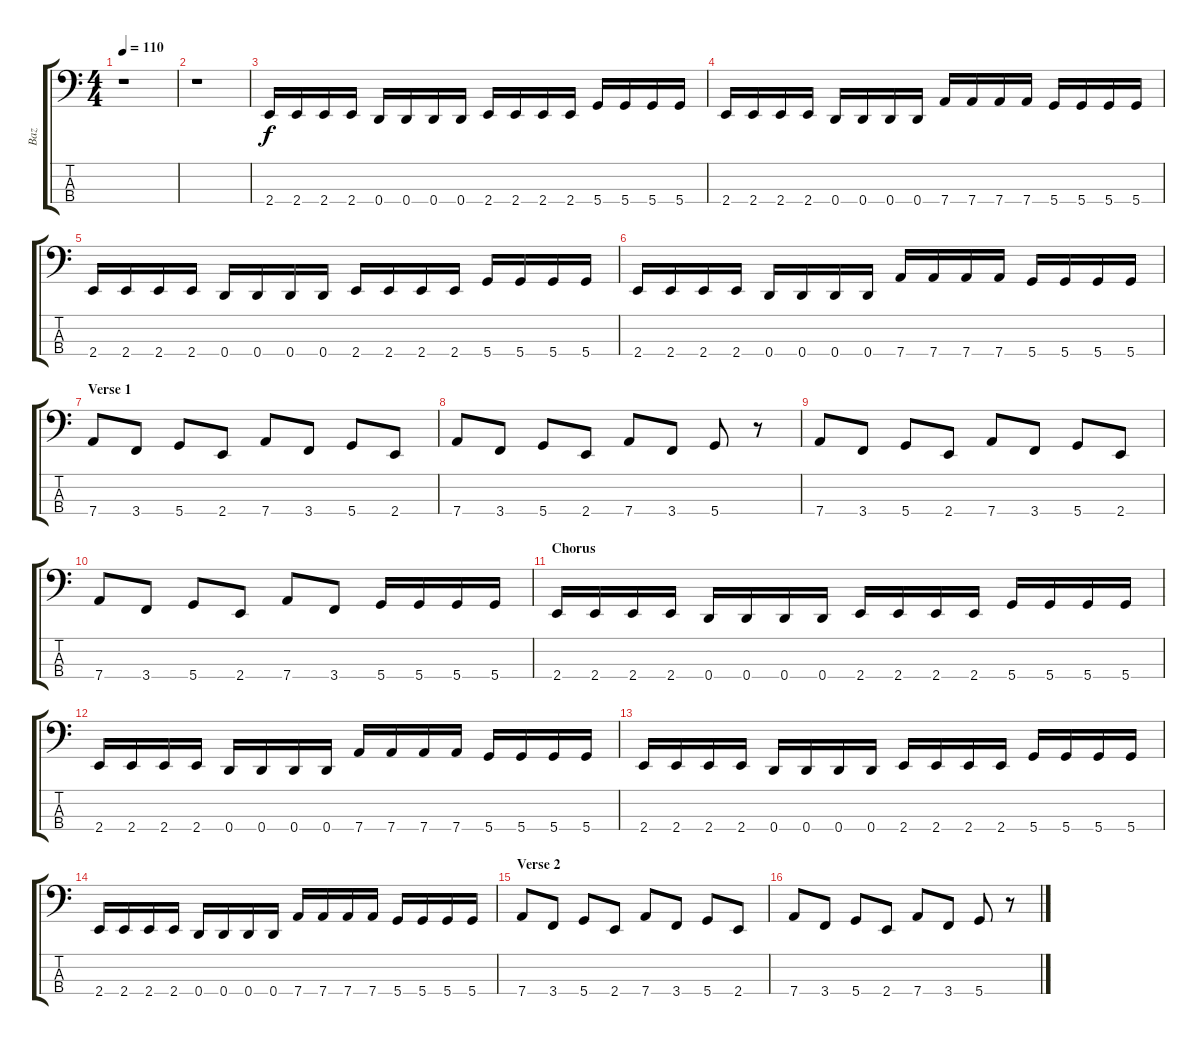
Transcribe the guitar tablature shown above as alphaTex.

\track ("Baz" "Baz") {instrument electricbassfinger}
\staff {score tabs}
\tuning (G2 D2 A1 D1) {hide}
\ts (4 4)
\tempo 110
\clef f4
\ks c
r.1{dy f instrument electricbassfinger} |
r.1 |
2.4.16 2.4.16 2.4.16 2.4.16 0.4.16 0.4.16 0.4.16 0.4.16 2.4.16 2.4.16 2.4.16 2.4.16 5.4.16 5.4.16 5.4.16 5.4.16 |
2.4.16 2.4.16 2.4.16 2.4.16 0.4.16 0.4.16 0.4.16 0.4.16 7.4.16 7.4.16 7.4.16 7.4.16 5.4.16 5.4.16 5.4.16 5.4.16 |
2.4.16 2.4.16 2.4.16 2.4.16 0.4.16 0.4.16 0.4.16 0.4.16 2.4.16 2.4.16 2.4.16 2.4.16 5.4.16 5.4.16 5.4.16 5.4.16 |
2.4.16 2.4.16 2.4.16 2.4.16 0.4.16 0.4.16 0.4.16 0.4.16 7.4.16 7.4.16 7.4.16 7.4.16 5.4.16 5.4.16 5.4.16 5.4.16 |
\section ("" "Verse 1")
7.4.8 3.4.8 5.4.8 2.4.8 7.4.8 3.4.8 5.4.8 2.4.8 |
7.4.8 3.4.8 5.4.8 2.4.8 7.4.8 3.4.8 5.4.8 r.8 |
7.4.8 3.4.8 5.4.8 2.4.8 7.4.8 3.4.8 5.4.8 2.4.8 |
7.4.8 3.4.8 5.4.8 2.4.8 7.4.8 3.4.8 5.4.16 5.4.16 5.4.16 5.4.16 |
\section ("" "Chorus")
2.4.16 2.4.16 2.4.16 2.4.16 0.4.16 0.4.16 0.4.16 0.4.16 2.4.16 2.4.16 2.4.16 2.4.16 5.4.16 5.4.16 5.4.16 5.4.16 |
2.4.16 2.4.16 2.4.16 2.4.16 0.4.16 0.4.16 0.4.16 0.4.16 7.4.16 7.4.16 7.4.16 7.4.16 5.4.16 5.4.16 5.4.16 5.4.16 |
2.4.16 2.4.16 2.4.16 2.4.16 0.4.16 0.4.16 0.4.16 0.4.16 2.4.16 2.4.16 2.4.16 2.4.16 5.4.16 5.4.16 5.4.16 5.4.16 |
2.4.16 2.4.16 2.4.16 2.4.16 0.4.16 0.4.16 0.4.16 0.4.16 7.4.16 7.4.16 7.4.16 7.4.16 5.4.16 5.4.16 5.4.16 5.4.16 |
\section ("" "Verse 2")
7.4.8 3.4.8 5.4.8 2.4.8 7.4.8 3.4.8 5.4.8 2.4.8 |
7.4.8 3.4.8 5.4.8 2.4.8 7.4.8 3.4.8 5.4.8 r.8
